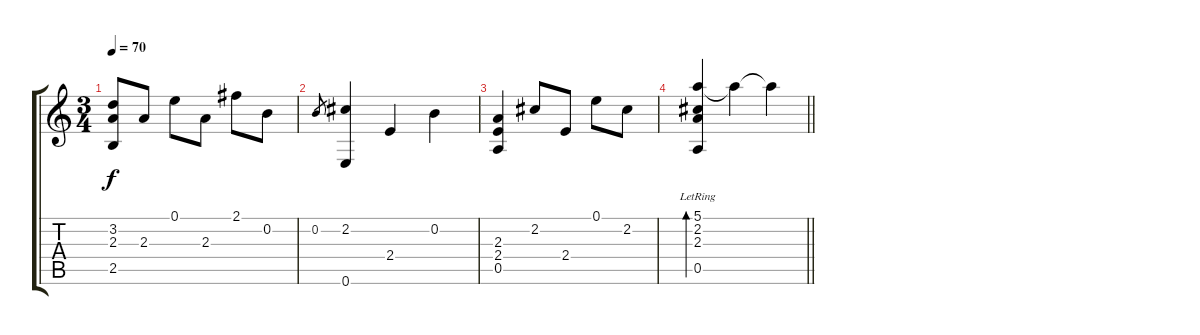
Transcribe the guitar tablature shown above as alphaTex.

\track "" {instrument acousticguitarsteel}
\staff {score tabs}
\tuning (E4 B3 G3 D3 A2 E2) {hide}
\ts (3 4)
\tempo 70
\clef g2
\ks c
(3.2 2.3 2.5).8{dy f} 2.3.8 0.1.8 2.3.8 2.1.8 0.2.8 |
0.2.8{gr} (2.2 0.6).4 2.4.4 0.2.4 |
(2.3 2.4 0.5).4 2.2.8 2.4.8 0.1.8 2.2.8 |
\barLineRight lightlight
(5.1 2.2 2.3 0.5{lr}).4{bd 480} 5.1{t}.4 5.1{t}.4
